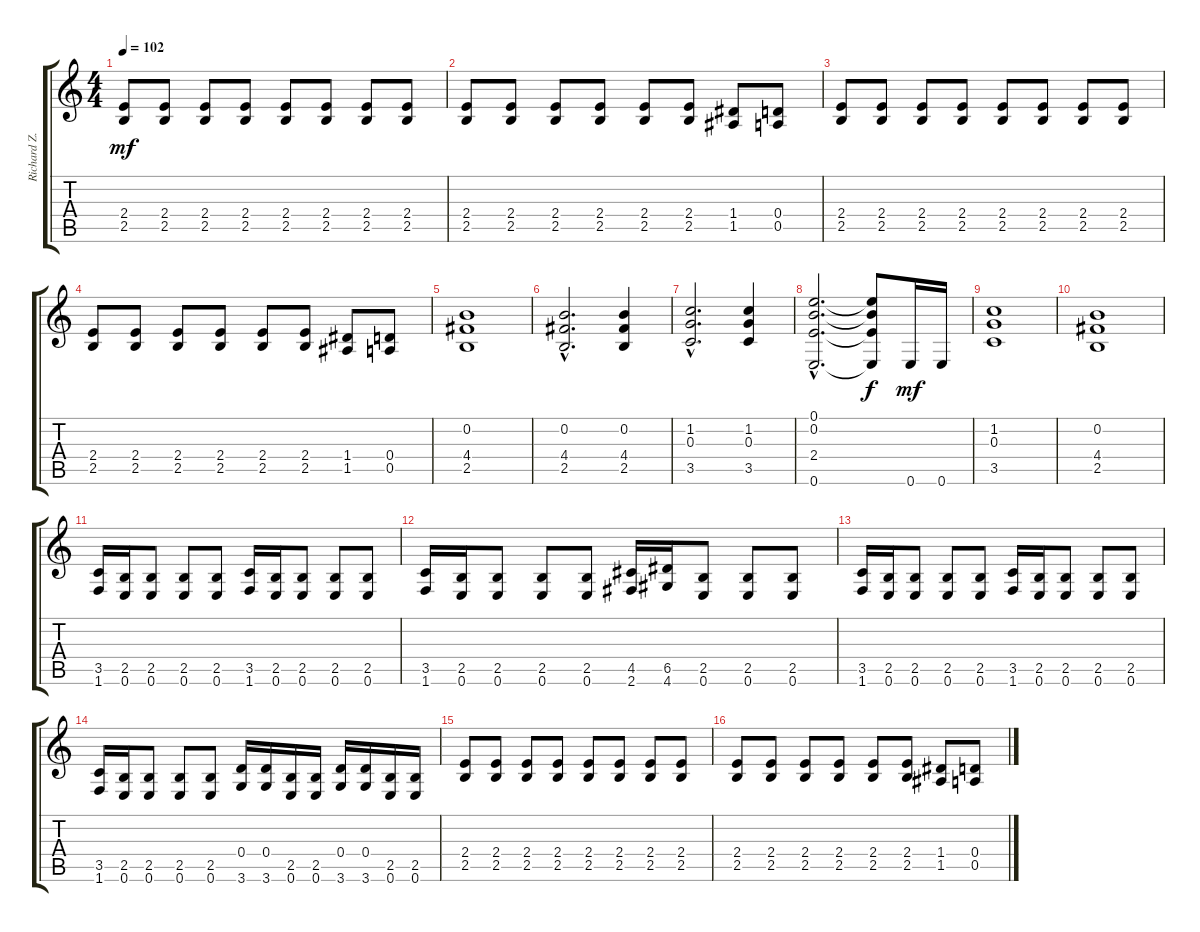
\track ("Richard Z. Kruspe-Bernstein" "Richard Z.") {instrument distortionguitar}
\staff {score tabs}
\tuning (E4 B3 G3 D3 A2 E2) {hide}
\ts (4 4)
\tempo 102
\clef g2
\ks c
(2.4 2.5).8{dy mf} (2.4 2.5).8 (2.4 2.5).8 (2.4 2.5).8 (2.4 2.5).8 (2.4 2.5).8 (2.4 2.5).8 (2.4 2.5).8 |
(2.4 2.5).8 (2.4 2.5).8 (2.4 2.5).8 (2.4 2.5).8 (2.4 2.5).8 (2.4 2.5).8 (1.4 1.5).8 (0.4 0.5).8 |
(2.4 2.5).8 (2.4 2.5).8 (2.4 2.5).8 (2.4 2.5).8 (2.4 2.5).8 (2.4 2.5).8 (2.4 2.5).8 (2.4 2.5).8 |
(2.4 2.5).8 (2.4 2.5).8 (2.4 2.5).8 (2.4 2.5).8 (2.4 2.5).8 (2.4 2.5).8 (1.4 1.5).8 (0.4 0.5).8 |
(0.2 4.4 2.5).1 |
(0.2{hac} 4.4{hac} 2.5{hac}).2{d} (0.2 4.4 2.5).4 |
(1.2{hac} 0.3{hac} 3.5{hac}).2{d} (1.2 0.3 3.5).4 |
(0.1{hac} 0.2{hac} 2.4{hac} 0.6{hac}).2{d} (0.1{t} 0.2{t} 2.4{t} 0.6{t}).8{dy f} 0.6.16{dy mf} 0.6.16 |
(1.2 0.3 3.5).1 |
(0.2 4.4 2.5).1 |
(3.5 1.6).16 (2.5 0.6).16 (2.5 0.6).8 (2.5 0.6).8 (2.5 0.6).8 (3.5 1.6).16 (2.5 0.6).16 (2.5 0.6).8 (2.5 0.6).8 (2.5 0.6).8 |
(3.5 1.6).16 (2.5 0.6).16 (2.5 0.6).8 (2.5 0.6).8 (2.5 0.6).8 (4.5 2.6).16 (6.5 4.6).16 (2.5 0.6).8 (2.5 0.6).8 (2.5 0.6).8 |
(3.5 1.6).16 (2.5 0.6).16 (2.5 0.6).8 (2.5 0.6).8 (2.5 0.6).8 (3.5 1.6).16 (2.5 0.6).16 (2.5 0.6).8 (2.5 0.6).8 (2.5 0.6).8 |
(3.5 1.6).16 (2.5 0.6).16 (2.5 0.6).8 (2.5 0.6).8 (2.5 0.6).8 (0.4 3.6).16 (0.4 3.6).16 (2.5 0.6).16 (2.5 0.6).16 (0.4 3.6).16 (0.4 3.6).16 (2.5 0.6).16 (2.5 0.6).16 |
(2.4 2.5).8 (2.4 2.5).8 (2.4 2.5).8 (2.4 2.5).8 (2.4 2.5).8 (2.4 2.5).8 (2.4 2.5).8 (2.4 2.5).8 |
(2.4 2.5).8 (2.4 2.5).8 (2.4 2.5).8 (2.4 2.5).8 (2.4 2.5).8 (2.4 2.5).8 (1.4 1.5).8 (0.4 0.5).8
